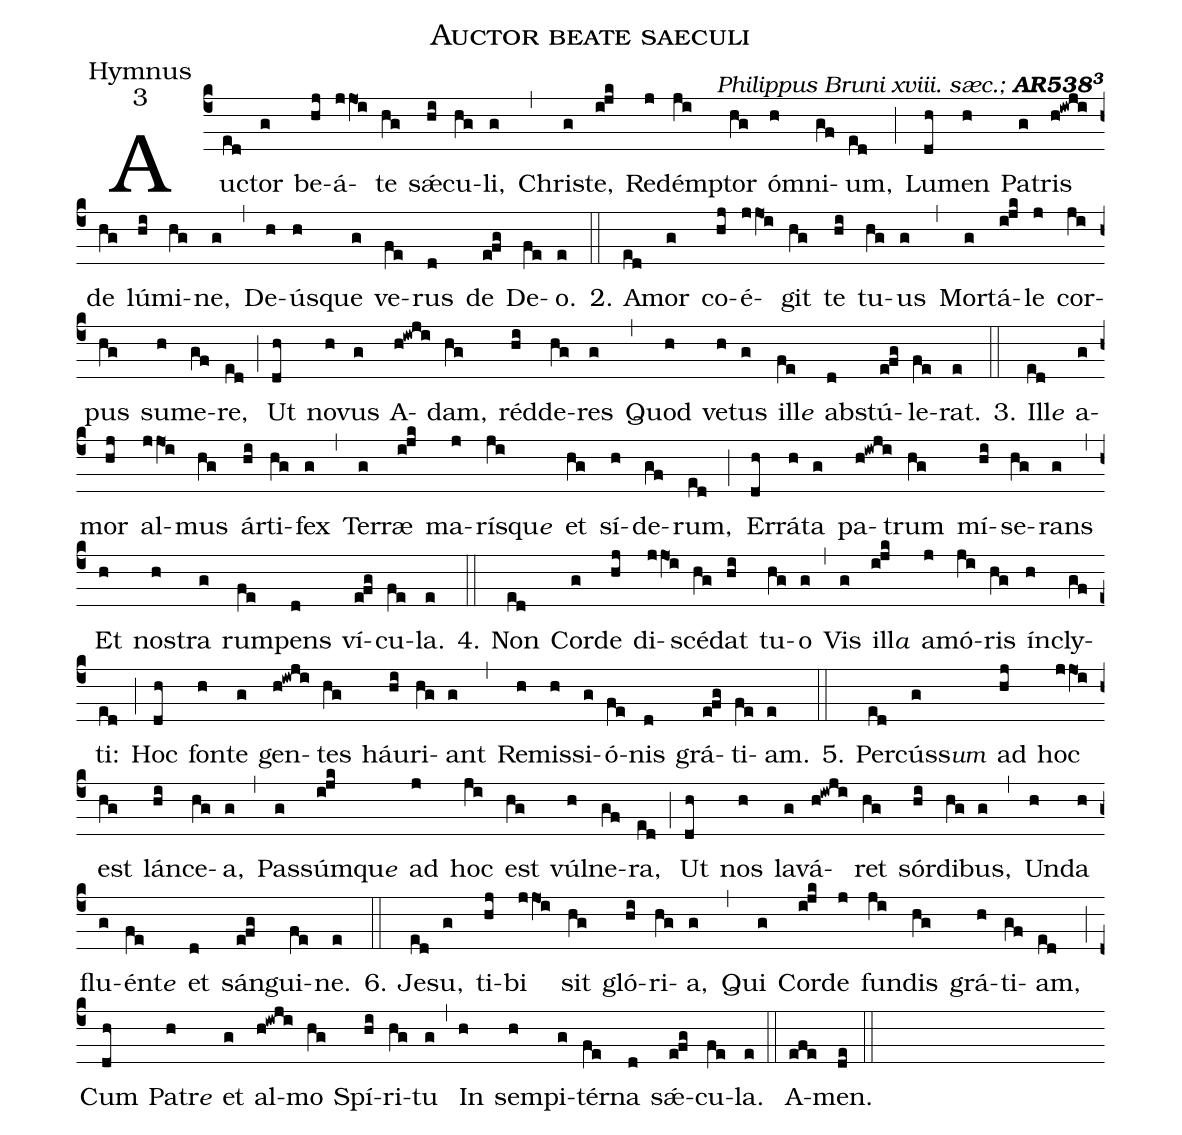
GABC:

name:Auctor beate saeculi;
office-part:Hymnus;
mode:3;
commentary:{\itshape\mdseries Philippus Bruni xviii.\ sæc.;\/} {\bfseries AR538\textsuperscript{3}};
%%
(c4) Au(ed)ctor(g) be(hj)á(jjO1i)te(hg) sǽ(hi)cu(hg)li,(g) (,)
Chri(g)ste,(i!jk) Re(j)dém(ji)ptor(hg) ó(h)mni(gf)um,(ed) (;)
Lu(dh)men(h) Pa(g)tris(h!iwji) de(hg) lú(hi)mi(hg)ne,(g) (,)
De(h)ús(h)que(g) ve(fe)rus(d) de(e!fg) De(fe)o.(e) (::)


2. A(ed)mor(g) co(hj)é(jjO1i)git(hg) te(hi) tu(hg)us(g) (,)
Mor(g)tá(i!jk)le(j) cor(ji)pus(hg) su(h)me(gf)re,(ed) (;)
Ut(dh) no(h)vus(g) A(h!iwji)dam,(hg) réd(hi)de(hg)res(g) (,)
Quod(h) ve(h)tus(g) ill<e>e</e>(fe) ab(d)stú(e!fg)le(fe)rat.(e) (::)

3. Ill<e>e</e>(ed) a(g)mor(hj) al(jjO1i)mus(hg) ár(hi)ti(hg)fex(g) (,)
Ter(g)ræ(i!jk) ma(j)rísqu<e>e</e>(ji) et(hg) sí(h)de(gf)rum,(ed) (;)
Er(dh)rá(h)ta(g) pa(h!iwji)trum(hg) mí(hi)se(hg)rans(g) (,)
Et(h) nos(h)tra(g) rum(fe)pens(d) ví(e!fg)cu(fe)la.(e) (::)

4. Non(ed) Cor(g)de(hj) di(jjO1i)scé(hg)dat(hi) tu(hg)o(g) (,)
Vis(g) ill<e>a</e>(i!jk) a(j)mó(ji)ris(hg) ín(h)cly(gf)ti:(ed) (;)
Hoc(dh) fon(h)te(g) gen(h!iwji)tes(hg) háu(hi)ri(hg)ant(g) (,)
Re(h)mis(h)si(g)ó(fe)nis(d) grá(e!fg)ti(fe)am.(e) (::)

5. Per(ed)cúss<e>um</e>(g) ad(hj) hoc(jjO1i) est(hg) lán(hi)ce(hg)a,(g) (,)
Pas(g)súmqu<e>e</e>(i!jk) ad(j) hoc(ji) est(hg) vúl(h)ne(gf)ra,(ed) (;)
Ut(dh) nos(h) la(g)vá(h!iwji)ret(hg) sór(hi)di(hg)bus,(g) (,)
Un(h)da(h) flu(g)ént<e>e</e>(fe) et(d) sán(e!fg)gui(fe)ne.(e) (::)

6. Je(ed)su,(g) ti(hj)bi(jjO1i) sit(hg) gló(hi)ri(hg)a,(g) (,)
Qui(g) Cor(i!jk)de(j) fun(ji)dis(hg) grá(h)ti(gf)am,(ed) (;)
Cum(dh) Patr<e>e</e>(h) et(g) al(h!iwji)mo(hg) Spí(hi)ri(hg)tu(g) (,)
In(h) sem(h)pi(g)tér(fe)na(d) sǽ(e!fg)cu(fe)la.(e) (::)

A(efe)men.(de) (::)
